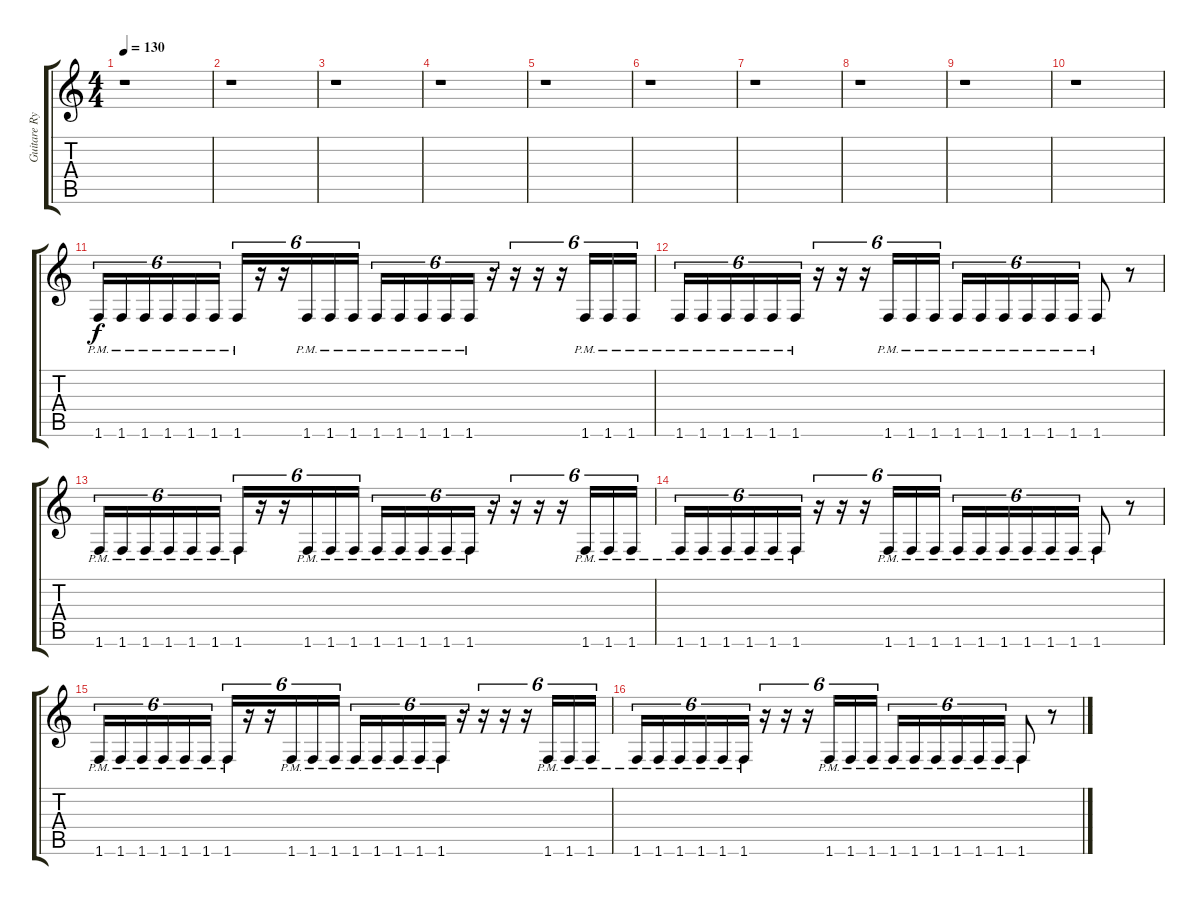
\track ("Guitare Rythm (disto)" "Guitare Ry") {instrument distortionguitar}
\staff {score tabs}
\tuning (E4 B3 G3 D3 A2 E2) {hide}
\ts (4 4)
\tempo 130
\clef g2
\ks c
r.1{dy f} |
r.1 |
r.1 |
r.1 |
r.1 |
r.1 |
r.1 |
r.1 |
r.1 |
r.1 |
1.6{pm}.16{tu (6 4)} 1.6{pm}.16{tu (6 4)} 1.6{pm}.16{tu (6 4)} 1.6{pm}.16{tu (6 4)} 1.6{pm}.16{tu (6 4)} 1.6{pm}.16{tu (6 4)} 1.6{pm}.16{tu (6 4)} r.16{tu (6 4)} r.16{tu (6 4)} 1.6{pm}.16{tu (6 4)} 1.6{pm}.16{tu (6 4)} 1.6{pm}.16{tu (6 4)} 1.6{pm}.16{tu (6 4)} 1.6{pm}.16{tu (6 4)} 1.6{pm}.16{tu (6 4)} 1.6{pm}.16{tu (6 4)} 1.6{pm}.16{tu (6 4)} r.16{tu (6 4)} r.16{tu (6 4)} r.16{tu (6 4)} r.16{tu (6 4)} 1.6{pm}.16{tu (6 4)} 1.6{pm}.16{tu (6 4)} 1.6{pm}.16{tu (6 4)} |
1.6{pm}.16{tu (6 4)} 1.6{pm}.16{tu (6 4)} 1.6{pm}.16{tu (6 4)} 1.6{pm}.16{tu (6 4)} 1.6{pm}.16{tu (6 4)} 1.6{pm}.16{tu (6 4)} r.16{tu (6 4)} r.16{tu (6 4)} r.16{tu (6 4)} 1.6{pm}.16{tu (6 4)} 1.6{pm}.16{tu (6 4)} 1.6{pm}.16{tu (6 4)} 1.6{pm}.16{tu (6 4)} 1.6{pm}.16{tu (6 4)} 1.6{pm}.16{tu (6 4)} 1.6{pm}.16{tu (6 4)} 1.6{pm}.16{tu (6 4)} 1.6{pm}.16{tu (6 4)} 1.6{pm}.8 r.8 |
1.6{pm}.16{tu (6 4)} 1.6{pm}.16{tu (6 4)} 1.6{pm}.16{tu (6 4)} 1.6{pm}.16{tu (6 4)} 1.6{pm}.16{tu (6 4)} 1.6{pm}.16{tu (6 4)} 1.6{pm}.16{tu (6 4)} r.16{tu (6 4)} r.16{tu (6 4)} 1.6{pm}.16{tu (6 4)} 1.6{pm}.16{tu (6 4)} 1.6{pm}.16{tu (6 4)} 1.6{pm}.16{tu (6 4)} 1.6{pm}.16{tu (6 4)} 1.6{pm}.16{tu (6 4)} 1.6{pm}.16{tu (6 4)} 1.6{pm}.16{tu (6 4)} r.16{tu (6 4)} r.16{tu (6 4)} r.16{tu (6 4)} r.16{tu (6 4)} 1.6{pm}.16{tu (6 4)} 1.6{pm}.16{tu (6 4)} 1.6{pm}.16{tu (6 4)} |
1.6{pm}.16{tu (6 4)} 1.6{pm}.16{tu (6 4)} 1.6{pm}.16{tu (6 4)} 1.6{pm}.16{tu (6 4)} 1.6{pm}.16{tu (6 4)} 1.6{pm}.16{tu (6 4)} r.16{tu (6 4)} r.16{tu (6 4)} r.16{tu (6 4)} 1.6{pm}.16{tu (6 4)} 1.6{pm}.16{tu (6 4)} 1.6{pm}.16{tu (6 4)} 1.6{pm}.16{tu (6 4)} 1.6{pm}.16{tu (6 4)} 1.6{pm}.16{tu (6 4)} 1.6{pm}.16{tu (6 4)} 1.6{pm}.16{tu (6 4)} 1.6{pm}.16{tu (6 4)} 1.6{pm}.8 r.8 |
1.6{pm}.16{tu (6 4)} 1.6{pm}.16{tu (6 4)} 1.6{pm}.16{tu (6 4)} 1.6{pm}.16{tu (6 4)} 1.6{pm}.16{tu (6 4)} 1.6{pm}.16{tu (6 4)} 1.6{pm}.16{tu (6 4)} r.16{tu (6 4)} r.16{tu (6 4)} 1.6{pm}.16{tu (6 4)} 1.6{pm}.16{tu (6 4)} 1.6{pm}.16{tu (6 4)} 1.6{pm}.16{tu (6 4)} 1.6{pm}.16{tu (6 4)} 1.6{pm}.16{tu (6 4)} 1.6{pm}.16{tu (6 4)} 1.6{pm}.16{tu (6 4)} r.16{tu (6 4)} r.16{tu (6 4)} r.16{tu (6 4)} r.16{tu (6 4)} 1.6{pm}.16{tu (6 4)} 1.6{pm}.16{tu (6 4)} 1.6{pm}.16{tu (6 4)} |
1.6{pm}.16{tu (6 4)} 1.6{pm}.16{tu (6 4)} 1.6{pm}.16{tu (6 4)} 1.6{pm}.16{tu (6 4)} 1.6{pm}.16{tu (6 4)} 1.6{pm}.16{tu (6 4)} r.16{tu (6 4)} r.16{tu (6 4)} r.16{tu (6 4)} 1.6{pm}.16{tu (6 4)} 1.6{pm}.16{tu (6 4)} 1.6{pm}.16{tu (6 4)} 1.6{pm}.16{tu (6 4)} 1.6{pm}.16{tu (6 4)} 1.6{pm}.16{tu (6 4)} 1.6{pm}.16{tu (6 4)} 1.6{pm}.16{tu (6 4)} 1.6{pm}.16{tu (6 4)} 1.6{pm}.8 r.8
